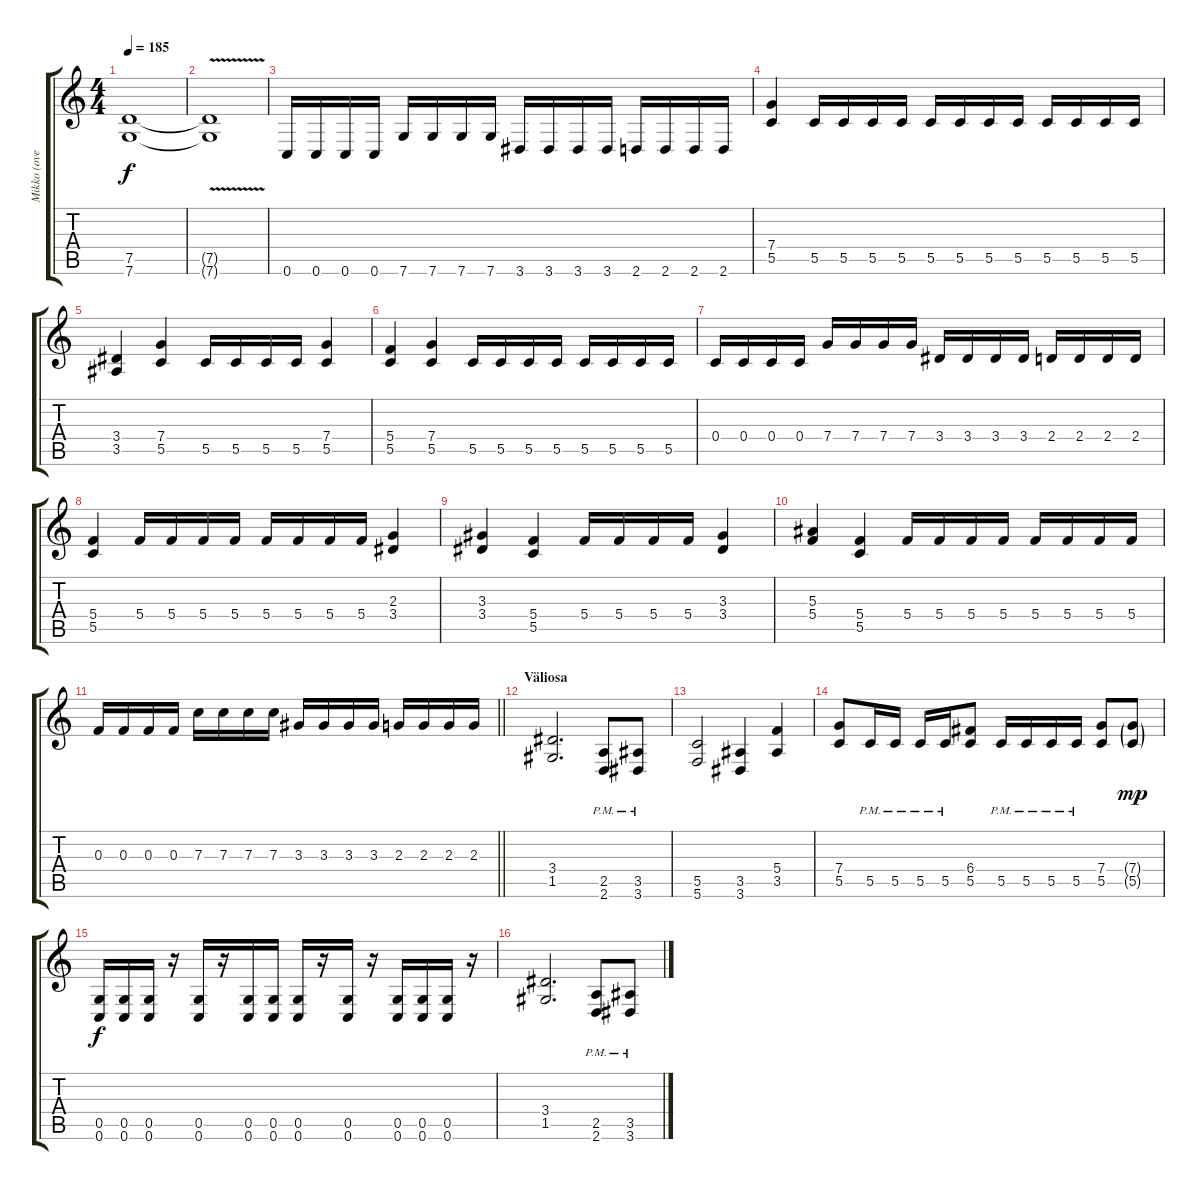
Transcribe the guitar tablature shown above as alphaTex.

\track ("Mikko (overdub)" "Mikko (ove") {instrument overdrivenguitar}
\staff {score tabs}
\tuning (D4 A3 F3 C3 G2 C2) {hide}
\ts (4 4)
\tempo 185
\clef g2
\ks c
(7.5{t} 7.6{t}).1{dy f} |
(7.5{t} 7.6{v t}).1 |
0.6.16 0.6.16 0.6.16 0.6.16 7.6.16 7.6.16 7.6.16 7.6.16 3.6.16 3.6.16 3.6.16 3.6.16 2.6.16 2.6.16 2.6.16 2.6.16 |
(7.4 5.5).4 5.5.16 5.5.16 5.5.16 5.5.16 5.5.16 5.5.16 5.5.16 5.5.16 5.5.16 5.5.16 5.5.16 5.5.16 |
(3.4 3.5).4 (7.4 5.5).4 5.5.16 5.5.16 5.5.16 5.5.16 (7.4 5.5).4 |
(5.4 5.5).4 (7.4 5.5).4 5.5.16 5.5.16 5.5.16 5.5.16 5.5.16 5.5.16 5.5.16 5.5.16 |
0.4.16 0.4.16 0.4.16 0.4.16 7.4.16 7.4.16 7.4.16 7.4.16 3.4.16 3.4.16 3.4.16 3.4.16 2.4.16 2.4.16 2.4.16 2.4.16 |
(5.4 5.5).4 5.4.16 5.4.16 5.4.16 5.4.16 5.4.16 5.4.16 5.4.16 5.4.16 (2.3 3.4).4 |
(3.3 3.4).4 (5.4 5.5).4 5.4.16 5.4.16 5.4.16 5.4.16 (3.3 3.4).4 |
(5.3 5.4).4 (5.4 5.5).4 5.4.16 5.4.16 5.4.16 5.4.16 5.4.16 5.4.16 5.4.16 5.4.16 |
\barLineRight lightlight
0.3.16 0.3.16 0.3.16 0.3.16 7.3.16 7.3.16 7.3.16 7.3.16 3.3.16 3.3.16 3.3.16 3.3.16 2.3.16 2.3.16 2.3.16 2.3.16 |
\section ("" "Väliosa")
(3.4 1.5).2{d} (2.5{pm} 2.6{pm}).8 (3.5{pm} 3.6{pm}).8 |
(5.5 5.6).2 (3.5 3.6).4 (5.4 3.5).4 |
(7.4 5.5).8 5.5{pm}.16 5.5{pm}.16 5.5{pm}.16 5.5{pm}.16 (6.4 5.5).8 5.5{pm}.16 5.5{pm}.16 5.5{pm}.16 5.5{pm}.16 (7.4 5.5).8 (7.4{g} 5.5{g}).8{dy mp} |
(0.5 0.6).16{dy f} (0.5 0.6).16 (0.5 0.6).16 r.16 (0.5 0.6).16 r.16 (0.5 0.6).16 (0.5 0.6).16 (0.5 0.6).16 r.16 (0.5 0.6).16 r.16 (0.5 0.6).16 (0.5 0.6).16 (0.5 0.6).16 r.16 |
(3.4 1.5).2{d} (2.5{pm} 2.6{pm}).8 (3.5{pm} 3.6{pm}).8
